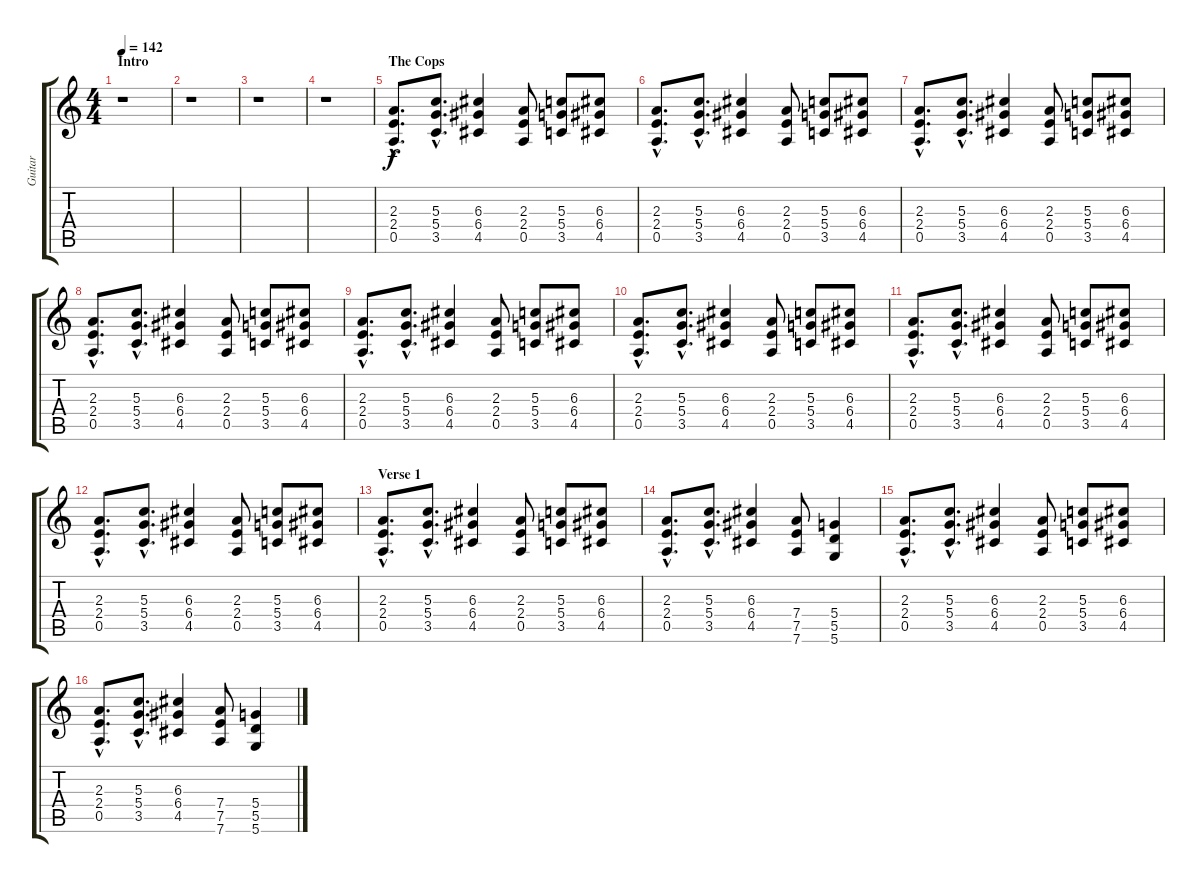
\track ("Guitar" "Guitar") {instrument distortionguitar}
\staff {score tabs}
\tuning (E4 B3 G3 D3 A2 D2) {hide}
\ts (4 4)
\section ("" "Intro")
\tempo 142
\clef g2
\ks c
r.1{dy f instrument distortionguitar} |
r.1 |
r.1 |
r.1 |
\section ("" "The Cops")
(2.3{hac} 2.4{hac} 0.5{hac}).8{d} (5.3{hac} 5.4{hac} 3.5{hac}).8{d} (6.3 6.4 4.5).4 (2.3 2.4 0.5).8 (5.3 5.4 3.5).8 (6.3 6.4 4.5).8 |
(2.3{hac} 2.4{hac} 0.5{hac}).8{d} (5.3{hac} 5.4{hac} 3.5{hac}).8{d} (6.3 6.4 4.5).4 (2.3 2.4 0.5).8 (5.3 5.4 3.5).8 (6.3 6.4 4.5).8 |
(2.3{hac} 2.4{hac} 0.5{hac}).8{d} (5.3{hac} 5.4{hac} 3.5{hac}).8{d} (6.3 6.4 4.5).4 (2.3 2.4 0.5).8 (5.3 5.4 3.5).8 (6.3 6.4 4.5).8 |
(2.3{hac} 2.4{hac} 0.5{hac}).8{d} (5.3{hac} 5.4{hac} 3.5{hac}).8{d} (6.3 6.4 4.5).4 (2.3 2.4 0.5).8 (5.3 5.4 3.5).8 (6.3 6.4 4.5).8 |
(2.3{hac} 2.4{hac} 0.5{hac}).8{d} (5.3{hac} 5.4{hac} 3.5{hac}).8{d} (6.3 6.4 4.5).4 (2.3 2.4 0.5).8 (5.3 5.4 3.5).8 (6.3 6.4 4.5).8 |
(2.3{hac} 2.4{hac} 0.5{hac}).8{d} (5.3{hac} 5.4{hac} 3.5{hac}).8{d} (6.3 6.4 4.5).4 (2.3 2.4 0.5).8 (5.3 5.4 3.5).8 (6.3 6.4 4.5).8 |
(2.3{hac} 2.4{hac} 0.5{hac}).8{d} (5.3{hac} 5.4{hac} 3.5{hac}).8{d} (6.3 6.4 4.5).4 (2.3 2.4 0.5).8 (5.3 5.4 3.5).8 (6.3 6.4 4.5).8 |
(2.3{hac} 2.4{hac} 0.5{hac}).8{d} (5.3{hac} 5.4{hac} 3.5{hac}).8{d} (6.3 6.4 4.5).4 (2.3 2.4 0.5).8 (5.3 5.4 3.5).8 (6.3 6.4 4.5).8 |
\section ("" "Verse 1")
(2.3{hac} 2.4{hac} 0.5{hac}).8{d} (5.3{hac} 5.4{hac} 3.5{hac}).8{d} (6.3 6.4 4.5).4 (2.3 2.4 0.5).8 (5.3 5.4 3.5).8 (6.3 6.4 4.5).8 |
(2.3{hac} 2.4{hac} 0.5{hac}).8{d} (5.3{hac} 5.4{hac} 3.5{hac}).8{d} (6.3 6.4 4.5).4 (7.4 7.5 7.6).8 (5.4 5.5 5.6).4 |
(2.3{hac} 2.4{hac} 0.5{hac}).8{d} (5.3{hac} 5.4{hac} 3.5{hac}).8{d} (6.3 6.4 4.5).4 (2.3 2.4 0.5).8 (5.3 5.4 3.5).8 (6.3 6.4 4.5).8 |
(2.3{hac} 2.4{hac} 0.5{hac}).8{d} (5.3{hac} 5.4{hac} 3.5{hac}).8{d} (6.3 6.4 4.5).4 (7.4 7.5 7.6).8 (5.4 5.5 5.6).4
